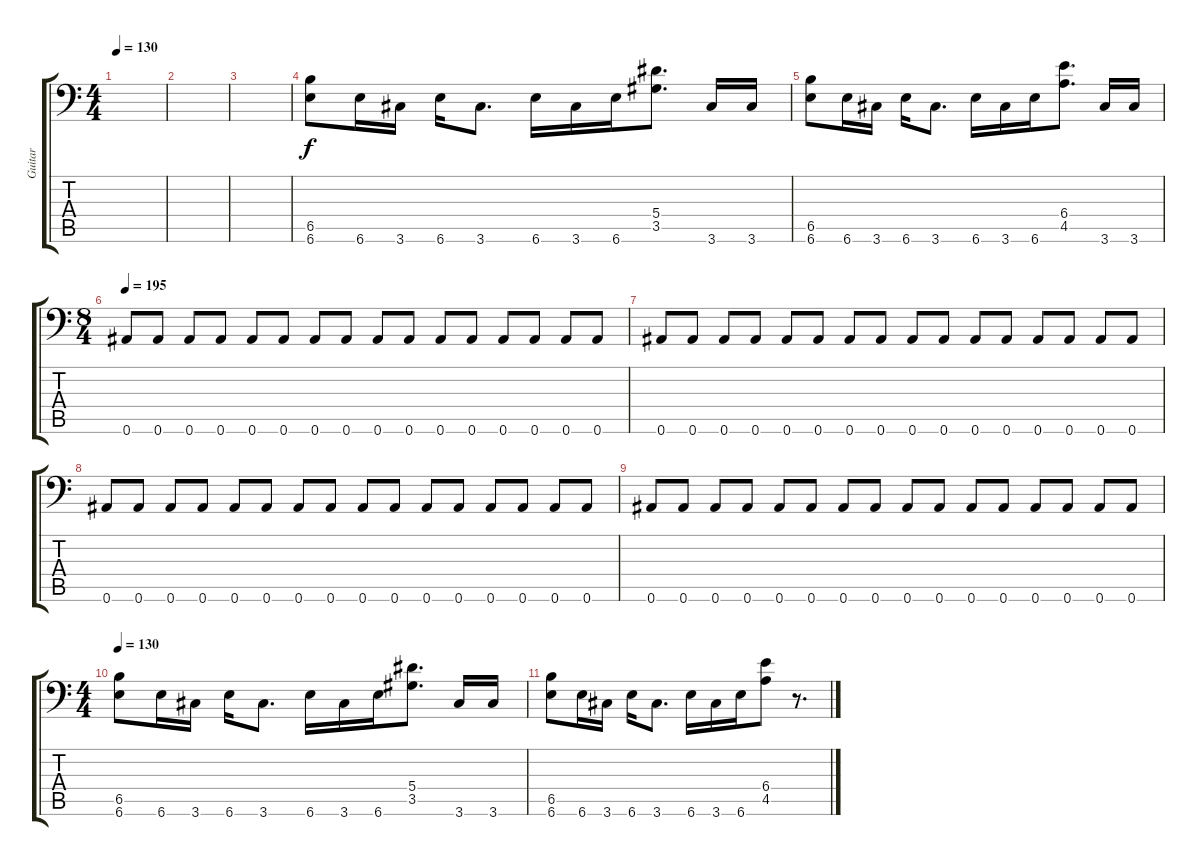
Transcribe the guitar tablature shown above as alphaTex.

\track ("Guitar" "Guitar") {instrument distortionguitar}
\staff {score tabs}
\tuning (C4 G3 Eb3 Bb2 F2 Bb1) {hide}
\ts (4 4)
\tempo 130
\clef f4
\ks c
|
|
|
(6.5 6.6).8 6.6.16 3.6.16 6.6.16 3.6.8{d} 6.6.16 3.6.16 6.6.16 (5.4 3.5).8{d} 3.6.16 3.6.16 |
(6.5 6.6).8 6.6.16 3.6.16 6.6.16 3.6.8{d} 6.6.16 3.6.16 6.6.16 (6.4 4.5).8{d} 3.6.16 3.6.16 |
\ts (8 4)
\tempo 195
0.6.8 0.6.8 0.6.8 0.6.8 0.6.8 0.6.8 0.6.8 0.6.8 0.6.8 0.6.8 0.6.8 0.6.8 0.6.8 0.6.8 0.6.8 0.6.8 |
0.6.8 0.6.8 0.6.8 0.6.8 0.6.8 0.6.8 0.6.8 0.6.8 0.6.8 0.6.8 0.6.8 0.6.8 0.6.8 0.6.8 0.6.8 0.6.8 |
0.6.8 0.6.8 0.6.8 0.6.8 0.6.8 0.6.8 0.6.8 0.6.8 0.6.8 0.6.8 0.6.8 0.6.8 0.6.8 0.6.8 0.6.8 0.6.8 |
0.6.8 0.6.8 0.6.8 0.6.8 0.6.8 0.6.8 0.6.8 0.6.8 0.6.8 0.6.8 0.6.8 0.6.8 0.6.8 0.6.8 0.6.8 0.6.8 |
\ts (4 4)
\tempo 130
(6.5 6.6).8 6.6.16 3.6.16 6.6.16 3.6.8{d} 6.6.16 3.6.16 6.6.16 (5.4 3.5).8{d} 3.6.16 3.6.16 |
(6.5 6.6).8 6.6.16 3.6.16 6.6.16 3.6.8{d} 6.6.16 3.6.16 6.6.16 (6.4 4.5).8 r.8{d}
